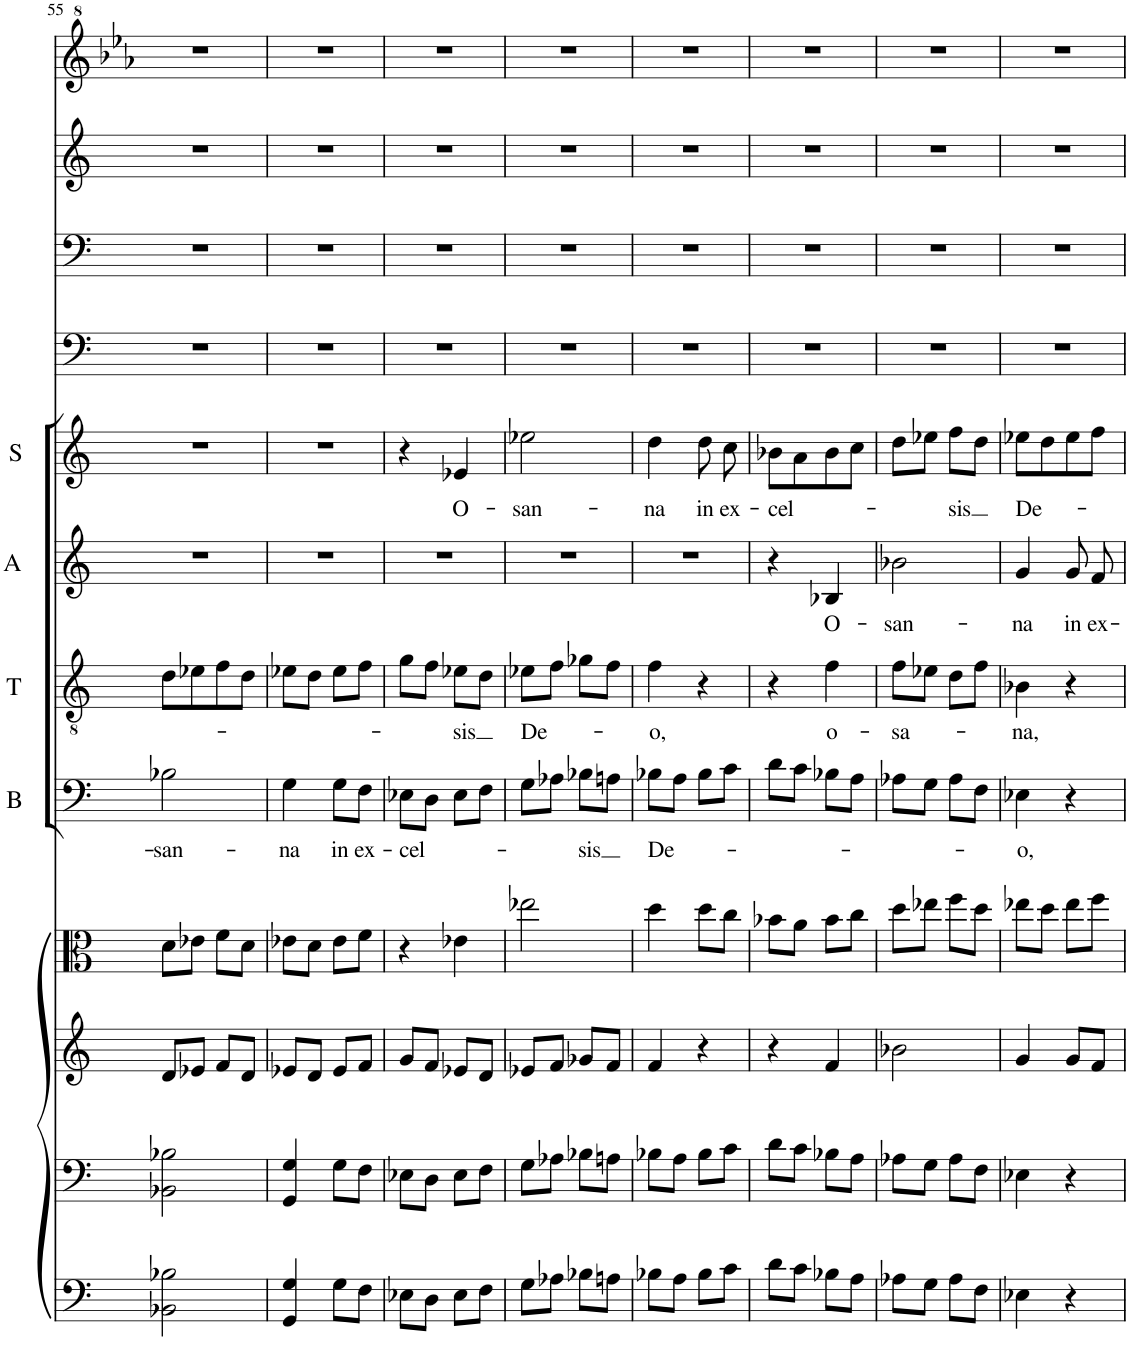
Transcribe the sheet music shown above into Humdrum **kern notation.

**kern	**kern	**kern	**kern	**kern	**text	**kern	**text	**kern	**text	**kern	**text	**kern	**kern	**kern	**kern
*part12	*part11	*part10	*part9	*part8	*part8	*part7	*part7	*part6	*part6	*part5	*part5	*part4	*part3	*part2	*part1
*staff12	*staff11	*staff10	*staff9	*staff8	*staff8	*staff7	*staff7	*staff6	*staff6	*staff5	*staff5	*staff4	*staff3	*staff2	*staff1
*I"Pauke	*I"Kontrabasse	*I"Synthesizer Strings-R2	*I"Bratschen	*I"Bass	*	*I"Tenor	*	*I"Alt	*	*I"Sopran	*	*I"Bass Solo	*I"Tenor Solo	*I"Alt Solo	*I"Sopran Solo
*	*	*I'Str	*	*I'B	*	*I'T	*	*I'A	*	*I'S	*	*	*	*	*
!!LO:PB:g=z
*clefF4	*clefF4	*clefG2	*clefC3	*clefF4	*	*clefGv2	*	*clefG2	*	*clefG2	*	*clefF4	*clefF4	*clefG2	*clefG^2
*	*	*	*	*	*	*ITrd7c12	*	*ITrd1c2	*	*	*	*	*	*ITrd4c7	*ITrd-7c-12
*k[]	*k[]	*k[]	*k[]	*k[]	*	*k[]	*	*k[]	*	*k[]	*	*k[]	*k[]	*k[]	*k[b-e-a-]
*M2/4	*M2/4	*M2/4	*M2/4	*M2/4	*	*M2/4	*	*M2/4	*	*M2/4	*	*M2/4	*M2/4	*M2/4	*M2/4
=55	=55	=55	=55	=55	=55	=55	=55	=55	=55	=55	=55	=55	=55	=55	=55
!	!	!	!	!	!LO:LY:b	!	!	!	!	!	!	!	!	!	!
2BB-X\ 2B-X\	2BB-X\ 2B-X\	8d/L	8d\L	2B-X\	-san-	8d\L	.	2r	.	2r	.	2r	2r	2r	2r
.	.	8e-X/J	8e-X\J	.	.	8e-X\	.	.	.	.	.	.	.	.	.
.	.	8f/L	8f\L	.	.	8f\	.	.	.	.	.	.	.	.	.
.	.	8d/J	8d\J	.	.	8d\J	.	.	.	.	.	.	.	.	.
=56	=56	=56	=56	=56	=56	=56	=56	=56	=56	=56	=56	=56	=56	=56	=56
!	!	!	!	!	!LO:LY:b	!	!	!	!	!	!	!	!	!	!
4GG/ 4G/	4GG/ 4G/	8e-X/L	8e-X\L	4G\	-na	8e-X\L	.	2r	.	2r	.	2r	2r	2r	2r
.	.	8d/J	8d\J	.	.	8d\J	.	.	.	.	.	.	.	.	.
!	!	!	!	!	!LO:LY:b	!	!	!	!	!	!	!	!	!	!
8G\L	8G\L	8e-/L	8e-\L	8G\L	in	8e-\L	.	.	.	.	.	.	.	.	.
!	!	!	!	!	!LO:LY:b	!	!	!	!	!	!	!	!	!	!
8F\J	8F\J	8f/J	8f\J	8F\J	ex-	8f\J	.	.	.	.	.	.	.	.	.
=57	=57	=57	=57	=57	=57	=57	=57	=57	=57	=57	=57	=57	=57	=57	=57
!	!	!	!	!	!LO:LY:b	!	!	!	!	!	!	!	!	!	!
8E-X\L	8E-X\L	8g/L	4r	8E-X\L	-cel-	8g\L	.	2r	.	4r	.	2r	2r	2r	2r
8D\J	8D\J	8f/J	.	8D\J	.	8f\J	.	.	.	.	.	.	.	.	.
!	!	!	!	!	!	!	!LO:LY:b	!	!	!	!LO:LY:b	!	!	!	!
8E-\L	8E-\L	8e-X/L	4e-X\	8E-\L	.	8e-X\L	sis	.	.	4e-X/	O-	.	.	.	.
8F\J	8F\J	8d/J	.	8F\J	.	8d\J	.	.	.	.	.	.	.	.	.
=58	=58	=58	=58	=58	=58	=58	=58	=58	=58	=58	=58	=58	=58	=58	=58
!	!	!	!	!	!	!	!LO:LY:b	!	!	!	!LO:LY:b	!	!	!	!
8G\L	8G\L	8e-X/L	2ee-X\	8G\L	.	8e-X\L	De-	2r	.	2ee-X\	-san-	2r	2r	2r	2r
8A-X\J	8A-X\J	8f/J	.	8A-X\J	.	8f\J	.	.	.	.	.	.	.	.	.
!	!	!	!	!	!LO:LY:b	!	!	!	!	!	!	!	!	!	!
8B-X\L	8B-X\L	8g-X/L	.	8B-X\L	-sis	8g-X\L	.	.	.	.	.	.	.	.	.
8An\J	8An\J	8f/J	.	8An\J	.	8f\J	.	.	.	.	.	.	.	.	.
=59	=59	=59	=59	=59	=59	=59	=59	=59	=59	=59	=59	=59	=59	=59	=59
!	!	!	!	!	!LO:LY:b	!	!LO:LY:b	!	!	!	!LO:LY:b	!	!	!	!
8B-X\L	8B-X\L	4f/	4dd\	8B-X\L	De-	4f\	-o,	2r	.	4dd\	-na	2r	2r	2r	2r
8A\J	8A\J	.	.	8A\J	.	.	.	.	.	.	.	.	.	.	.
!	!	!	!	!	!	!	!	!	!	!	!LO:LY:b	!	!	!	!
8B-\L	8B-\L	4r	8dd\L	8B-\L	.	4r	.	.	.	8dd\	in	.	.	.	.
!	!	!	!	!	!	!	!	!	!	!	!LO:LY:b	!	!	!	!
8c\J	8c\J	.	8cc\J	8c\J	.	.	.	.	.	8cc\	ex-	.	.	.	.
=60	=60	=60	=60	=60	=60	=60	=60	=60	=60	=60	=60	=60	=60	=60	=60
!	!	!	!	!	!	!	!	!	!	!	!LO:LY:b	!	!	!	!
8d\L	8d\L	4r	8b-X\L	8d\L	.	4r	.	4r	.	8b-X\L	-cel-	2r	2r	2r	2r
8c\J	8c\J	.	8a\J	8c\J	.	.	.	.	.	8a\	.	.	.	.	.
!	!	!	!	!	!	!	!LO:LY:b	!	!LO:LY:b	!	!	!	!	!	!
8B-X\L	8B-X\L	4f/	8b-\L	8B-X\L	.	4f\	o-	4B-X/	O-	8b-\	.	.	.	.	.
8A\J	8A\J	.	8cc\J	8A\J	.	.	.	.	.	8cc\J	.	.	.	.	.
=61	=61	=61	=61	=61	=61	=61	=61	=61	=61	=61	=61	=61	=61	=61	=61
!	!	!	!	!	!	!	!LO:LY:b	!	!LO:LY:b	!	!	!	!	!	!
8A-X\L	8A-X\L	2b-X\	8dd\L	8A-X\L	.	8f\L	-sa-	2b-X\	-san-	8dd\L	.	2r	2r	2r	2r
8G\J	8G\J	.	8ee-X\J	8G\J	.	8e-X\J	.	.	.	8ee-X\J	.	.	.	.	.
!	!	!	!	!	!	!	!	!	!	!	!LO:LY:b	!	!	!	!
8A-\L	8A-\L	.	8ff\L	8A-\L	.	8d\L	.	.	.	8ff\L	sis	.	.	.	.
8F\J	8F\J	.	8dd\J	8F\J	.	8f\J	.	.	.	8dd\J	.	.	.	.	.
=62	=62	=62	=62	=62	=62	=62	=62	=62	=62	=62	=62	=62	=62	=62	=62
!	!	!	!	!	!LO:LY:b	!	!LO:LY:b	!	!LO:LY:b	!	!LO:LY:b	!	!	!	!
4E-X\	4E-X\	4g/	8ee-X\L	4E-X\	o,	4B-X\	-na,	4g/	-na	8ee-X\L	De-	2r	2r	2r	2r
.	.	.	8dd\J	.	.	.	.	.	.	8dd\	.	.	.	.	.
!	!	!	!	!	!	!	!	!	!LO:LY:b	!	!	!	!	!	!
4r	4r	8g/L	8ee-\L	4r	.	4r	.	8g/L	in	8ee-\	.	.	.	.	.
!	!	!	!	!	!	!	!	!	!LO:LY:b	!	!	!	!	!	!
.	.	8f/J	8ff\J	.	.	.	.	8f/J	ex-	8ff\J	.	.	.	.	.
=	=	=	=	=	=	=	=	=	=	=	=	=	=	=	=
*-	*-	*-	*-	*-	*-	*-	*-	*-	*-	*-	*-	*-	*-	*-	*-
